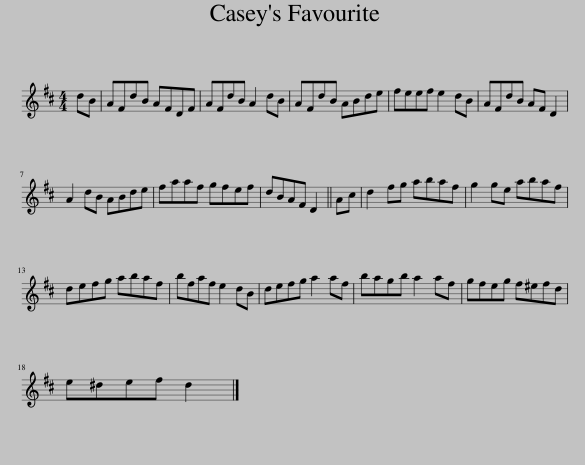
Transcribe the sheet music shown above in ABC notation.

X:1
L:1/8
M:4/4
I:linebreak $
K:D
V:1 treble
V:1
 dB | AFdB AFDF | AFdB A2 dB | AFdB ABde | feef e2 dB | %5
 AFdB AF D2 |$ A2 dB ABde | faaf gfef | dBAF D2 || Ac | %10
 d2 fg abaf | g2 ge abaf |$ defg abaf | bfaf e2 dB | defg a2 af | %15
 bagb a2 af | gfeg f^efd |$ e^def d2 |] %18
